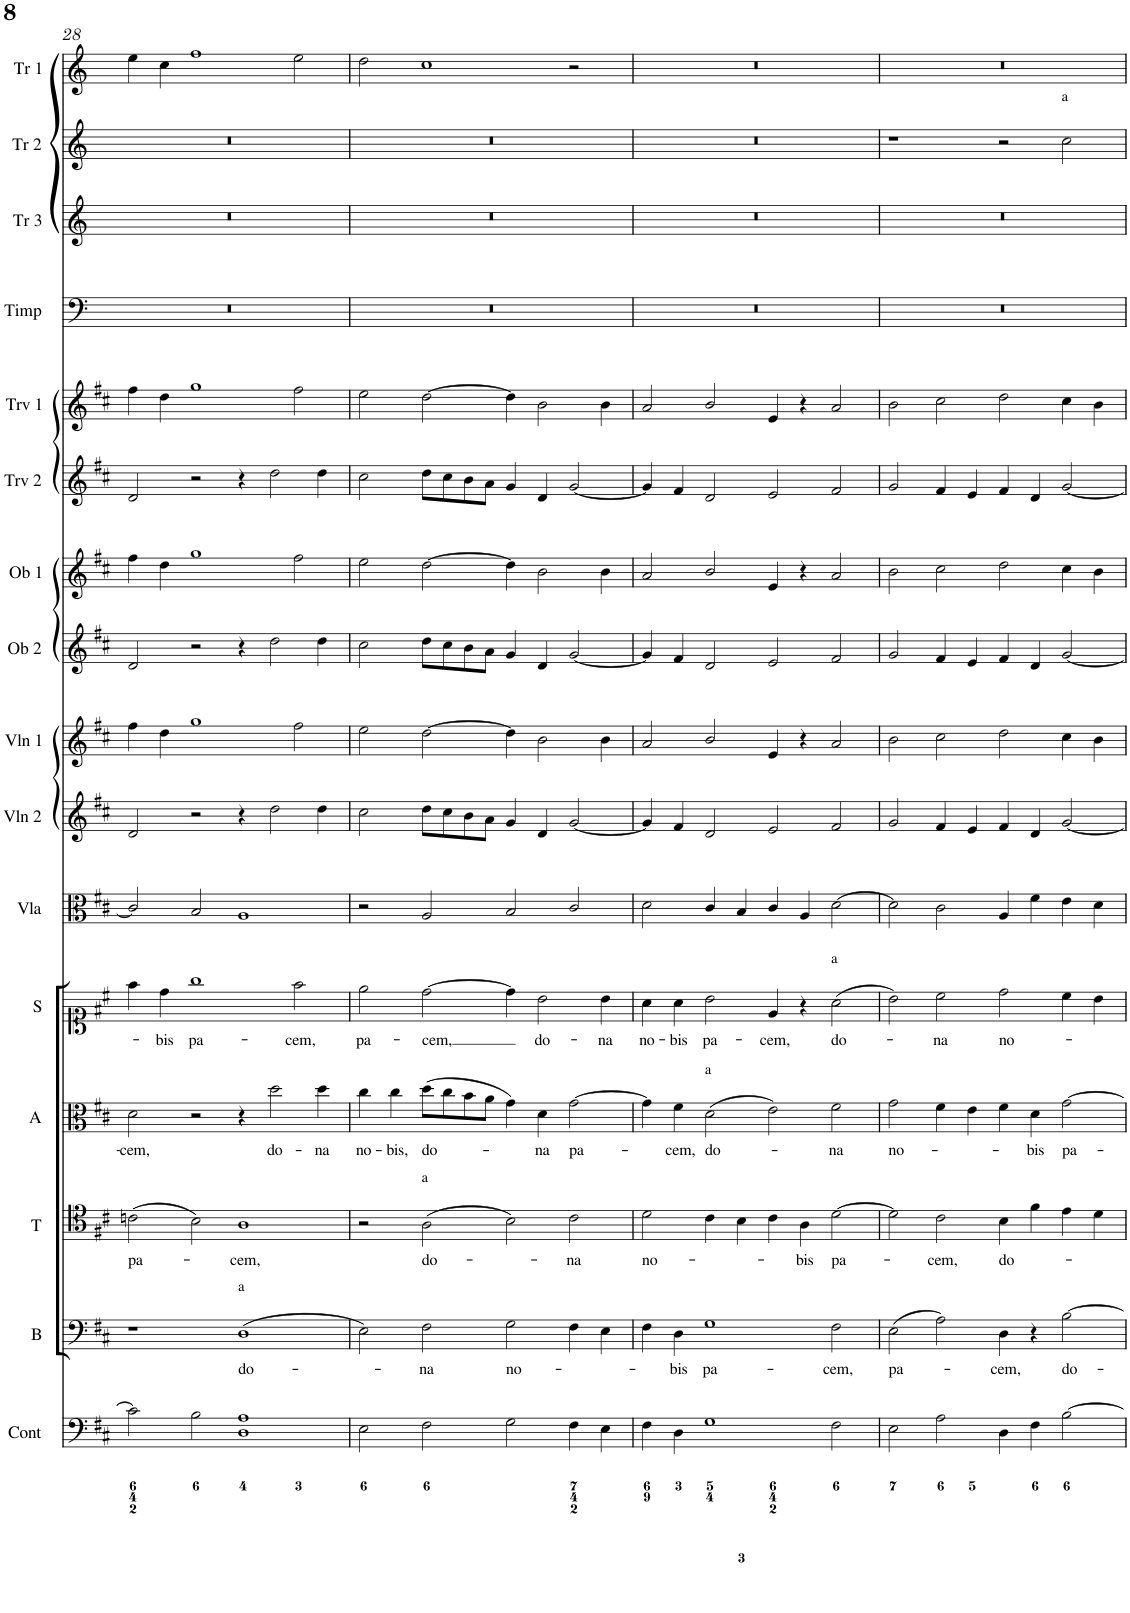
**kern	**kern	**text	**kern	**text	**kern	**text	**kern	**text	**kern	**kern	**kern	**kern	**kern	**kern	**kern	**kern	**kern	**kern	**kern
*part16	*part15	*part15	*part14	*part14	*part13	*part13	*part12	*part12	*part11	*part10	*part9	*part8	*part7	*part6	*part5	*part4	*part3	*part2	*part1
*staff16	*staff15	*staff15	*staff14	*staff14	*staff13	*staff13	*staff12	*staff12	*staff11	*staff10	*staff9	*staff8	*staff7	*staff6	*staff5	*staff4	*staff3	*staff2	*staff1
*I"Continuo	*I"Bass	*	*I"Tenor	*	*I"Alto	*	*I"Soprano	*	*I"Viola	*I"Violin 2	*I"Violin 1	*I"Oboe 2	*I"Oboe 1	*I"Traverso 2	*I"Traverso 1	*I"Timpani	*I"Tromba 3	*I"Tromba 2	*I"Tromba 1
*I'Cont	*I'B	*	*I'T	*	*I'A	*	*I'S	*	*I'Vla	*I'Vln 2	*I'Vln 1	*I'Ob 2	*I'Ob 1	*I'Trv 2	*I'Trv 1	*I'Timp	*I'Tr 3	*I'Tr 2	*I'Tr 1
!!LO:PB:g=z
*clefF4	*clefF4	*	*clefC4	*	*clefC3	*	*clefC1	*	*clefC3	*clefG2	*clefG2	*clefG2	*clefG2	*clefG2	*clefG2	*clefF4	*clefG2	*clefG2	*clefG2
*	*	*	*	*	*	*	*	*	*	*	*	*	*	*	*	*Trd-1c-2	*Trd-1c-2	*Trd-1c-2	*Trd-1c-2
*k[f#c#]	*k[f#c#]	*	*k[f#c#]	*	*k[f#c#]	*	*k[f#c#]	*	*k[f#c#]	*k[f#c#]	*k[f#c#]	*k[f#c#]	*k[f#c#]	*k[f#c#]	*k[f#c#]	*k[]	*k[]	*k[]	*k[]
*M4/2	*M4/2	*	*M4/2	*	*M4/2	*	*M4/2	*	*M4/2	*M4/2	*M4/2	*M4/2	*M4/2	*M4/2	*M4/2	*M4/2	*M4/2	*M4/2	*M4/2
*met(c|)	*met(c|)	*	*met(c|)	*	*met(c|)	*	*met(c|)	*	*met(c|)	*met(c|)	*met(c|)	*met(c|)	*met(c|)	*met(c|)	*met(c|)	*met(c|)	*met(c|)	*met(c|)	*met(c|)
=28	=28	=28	=28	=28	=28	=28	=28	=28	=28	=28	=28	=28	=28	=28	=28	=28	=28	=28	=28
!	!	!	!	!LO:LY:b	!	!LO:LY:b	!	!	!	!	!	!	!	!	!	!	!	!	!
2c\]	1r	.	(2cn\	pa-	2d\	-cem,	4ff#\	.	2c/]	2d/	4ff#\	2d/	4ff#\	2d/	4ff#\	0r	0r	0r	4ee\
!	!	!	!	!	!	!	!	!LO:LY:b	!	!	!	!	!	!	!	!	!	!	!
.	.	.	.	.	.	.	4dd\	-bis	.	.	4dd\	.	4dd\	.	4dd\	.	.	.	4cc\
!	!	!	!	!	!	!	!	!LO:LY:b	!	!	!	!	!	!	!	!	!	!	!
2B\	.	.	2B\)	.	2r	.	1gg	pa-	2B/	2r	1gg	2r	1gg	2r	1gg	.	.	.	1ff
!	!LO:TX:a:t=a	!	!	!	!	!	!	!	!	!	!	!	!	!	!	!	!	!	!
!	!	!LO:LY:b	!	!LO:LY:b	!	!	!	!	!	!	!	!	!	!	!	!	!	!	!
1D 1A	(1D	do-	1A	-cem,	4r	.	.	.	1A	4r	.	4r	.	4r	.	.	.	.	.
!	!	!	!	!	!	!LO:LY:b	!	!	!	!	!	!	!	!	!	!	!	!	!
.	.	.	.	.	2dd\	do-	.	.	.	2dd\	.	2dd\	.	2dd\	.	.	.	.	.
!	!	!	!	!	!	!	!	!LO:LY:b	!	!	!	!	!	!	!	!	!	!	!
.	.	.	.	.	.	.	2ff#\	-cem,	.	.	2ff#\	.	2ff#\	.	2ff#\	.	.	.	2ee\
!	!	!	!	!	!	!LO:LY:b	!	!	!	!	!	!	!	!	!	!	!	!	!
.	.	.	.	.	4dd\	-na	.	.	.	4dd\	.	4dd\	.	4dd\	.	.	.	.	.
=29	=29	=29	=29	=29	=29	=29	=29	=29	=29	=29	=29	=29	=29	=29	=29	=29	=29	=29	=29
!	!	!	!	!	!	!LO:LY:b	!	!LO:LY:b	!	!	!	!	!	!	!	!	!	!	!
2E\	2E\)	.	2r	.	4cc#\	no-	2ee\	pa-	2r	2cc#\	2ee\	2cc#\	2ee\	2cc#\	2ee\	0r	0r	0r	2dd\
!	!	!	!	!	!	!LO:LY:b	!	!	!	!	!	!	!	!	!	!	!	!	!
.	.	.	.	.	4cc#\	-bis,	.	.	.	.	.	.	.	.	.	.	.	.	.
!	!	!	!LO:TX:a:t=a	!	!	!	!	!	!	!	!	!	!	!	!	!	!	!	!
!	!	!LO:LY:b	!	!LO:LY:b	!	!LO:LY:b	!	!LO:LY:b	!	!	!	!	!	!	!	!	!	!	!
2F#\	2F#\	-na	(2A\	do-	(8dd\L	do-	[2dd\	-cem,	2A/	8dd\L	[2dd\	8dd\L	[2dd\	8dd\L	[2dd\	.	.	.	1cc
.	.	.	.	.	8cc#\	.	.	.	.	8cc#\	.	8cc#\	.	8cc#\	.	.	.	.	.
.	.	.	.	.	8b\	.	.	.	.	8b\	.	8b\	.	8b\	.	.	.	.	.
.	.	.	.	.	8a\J	.	.	.	.	8a\J	.	8a\J	.	8a\J	.	.	.	.	.
!	!	!LO:LY:b	!	!	!	!	!	!	!	!	!	!	!	!	!	!	!	!	!
2G\	2G\	no-	2B\)	.	4g\)	.	4dd\]	.	2B/	4g/	4dd\]	4g/	4dd\]	4g/	4dd\]	.	.	.	.
!	!	!	!	!	!	!LO:LY:b	!	!LO:LY:b	!	!	!	!	!	!	!	!	!	!	!
.	.	.	.	.	4d\	-na	2b\	do-	.	4d/	2b\	4d/	2b\	4d/	2b\	.	.	.	.
!	!	!	!	!LO:LY:b	!	!LO:LY:b	!	!	!	!	!	!	!	!	!	!	!	!	!
4F#\	4F#\	.	2c#\	-na	[2g\	pa-	.	.	2c#/	[2g/	.	[2g/	.	[2g/	.	.	.	.	2r
!	!	!	!	!	!	!	!	!LO:LY:b	!	!	!	!	!	!	!	!	!	!	!
4E\	4E\	.	.	.	.	.	4b\	-na	.	.	4b\	.	4b\	.	4b\	.	.	.	.
=30	=30	=30	=30	=30	=30	=30	=30	=30	=30	=30	=30	=30	=30	=30	=30	=30	=30	=30	=30
!	!	!	!	!LO:LY:b	!	!	!	!LO:LY:b	!	!	!	!	!	!	!	!	!	!	!
4F#\	4F#\	.	2d\	no-	4g\]	.	4a\	no-	2d\	4g/]	2a/	4g/]	2a/	4g/]	2a/	0r	0r	0r	0r
!	!	!LO:LY:b	!	!	!	!LO:LY:b	!	!LO:LY:b	!	!	!	!	!	!	!	!	!	!	!
4D\	4D\	-bis	.	.	4f#\	-cem,	4a\	-bis	.	4f#/	.	4f#/	.	4f#/	.	.	.	.	.
!	!	!	!	!	!LO:TX:a:t=a	!	!	!	!	!	!	!	!	!	!	!	!	!	!
!	!	!LO:LY:b	!	!	!	!LO:LY:b	!	!LO:LY:b	!	!	!	!	!	!	!	!	!	!	!
1G	1G	pa-	4c#\	.	(2d\	do-	2b\	pa-	4c#/	2d/	2b/	2d/	2b/	2d/	2b/	.	.	.	.
.	.	.	4B\	.	.	.	.	.	4B/	.	.	.	.	.	.	.	.	.	.
!	!	!	!	!	!	!	!	!LO:LY:b	!	!	!	!	!	!	!	!	!	!	!
.	.	.	4c#\	.	2e\)	.	4e/	-cem,	4c#/	2e/	4e/	2e/	4e/	2e/	4e/	.	.	.	.
!	!	!	!	!LO:LY:b	!	!	!	!	!	!	!	!	!	!	!	!	!	!	!
.	.	.	4A\	-bis	.	.	4r	.	4A/	.	4r	.	4r	.	4r	.	.	.	.
!	!	!	!	!	!	!	!LO:TX:a:t=a	!	!	!	!	!	!	!	!	!	!	!	!
!	!	!LO:LY:b	!	!LO:LY:b	!	!LO:LY:b	!	!LO:LY:b	!	!	!	!	!	!	!	!	!	!	!
2F#\	2F#\	-cem,	[2d\	pa-	2f#\	-na	(2a\	do-	[2d\	2f#/	2a/	2f#/	2a/	2f#/	2a/	.	.	.	.
=31	=31	=31	=31	=31	=31	=31	=31	=31	=31	=31	=31	=31	=31	=31	=31	=31	=31	=31	=31
!	!	!LO:LY:b	!	!	!	!LO:LY:b	!	!	!	!	!	!	!	!	!	!	!	!	!
2E\	(2E\	pa-	2d\]	.	2g\	no-	2b\)	.	2d\]	2g/	2b\	2g/	2b\	2g/	2b\	0r	0r	1r	0r
!	!	!	!	!LO:LY:b	!	!	!	!LO:LY:b	!	!	!	!	!	!	!	!	!	!	!
2A\	2A\)	.	2c#\	-cem,	4f#\	.	2cc#\	-na	2c#\	4f#/	2cc#\	4f#/	2cc#\	4f#/	2cc#\	.	.	.	.
.	.	.	.	.	4e\	.	.	.	.	4e/	.	4e/	.	4e/	.	.	.	.	.
!	!	!LO:LY:b	!	!LO:LY:b	!	!	!	!LO:LY:b	!	!	!	!	!	!	!	!	!	!	!
4D\	4D\	-cem,	4B\	do-	4f#\	.	2dd\	no-	4A/	4f#/	2dd\	4f#/	2dd\	4f#/	2dd\	.	.	2r	.
!	!	!	!	!	!	!LO:LY:b	!	!	!	!	!	!	!	!	!	!	!	!	!
4F#\	4r	.	4f#\	.	4d\	-bis	.	.	4f#\	4d/	.	4d/	.	4d/	.	.	.	.	.
!	!	!	!	!	!	!	!	!	!	!	!	!	!	!	!	!	!	!LO:TX:a:t=a	!
!	!	!LO:LY:b	!	!	!	!LO:LY:b	!	!	!	!	!	!	!	!	!	!	!	!	!
[2B\	[2B\	do-	4e\	.	[2g\	pa-	4cc#\	.	4e\	[2g/	4cc#\	[2g/	4cc#\	[2g/	4cc#\	.	.	2cc\	.
.	.	.	4d\	.	.	.	4b\	.	4d\	.	4b\	.	4b\	.	4b\	.	.	.	.
=	=	=	=	=	=	=	=	=	=	=	=	=	=	=	=	=	=	=	=
*-	*-	*-	*-	*-	*-	*-	*-	*-	*-	*-	*-	*-	*-	*-	*-	*-	*-	*-	*-
